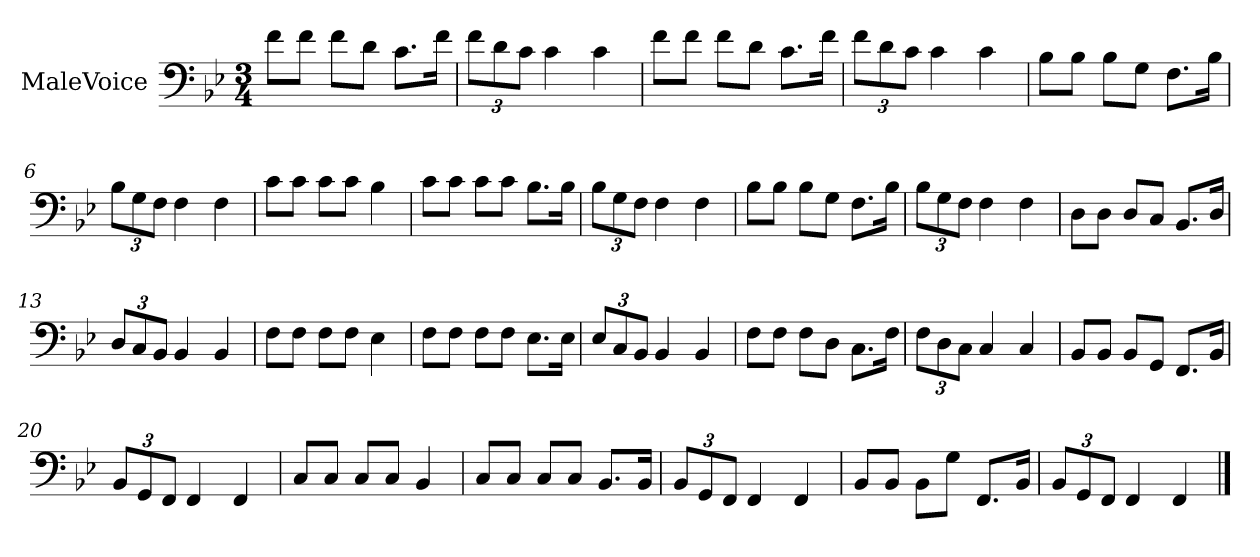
**kern
*part1
*staff1
*I"MaleVoice
*clefF4
*k[b-e-]
*M3/4
*MM138
=1
8f\L
8f\J
8f\L
8d\J
8.c\L
16f\Jk
=2
12f\L
12d\
12c\J
4c
4c
=3
8f\L
8f\J
8f\L
8d\J
8.c\L
16f\Jk
=4
12f\L
12d\
12c\J
4c
4c
=5
8B-\L
8B-\J
8B-\L
8G\J
8.F\L
16B-\Jk
=6
12B-\L
12G\
12F\J
4F
4F
=7
8c\L
8c\J
8c\L
8c\J
4B-
=8
8c\L
8c\J
8c\L
8c\J
8.B-\L
16B-\Jk
=9
12B-\L
12G\
12F\J
4F
4F
=10
8B-\L
8B-\J
8B-\L
8G\J
8.F\L
16B-\Jk
=11
12B-\L
12G\
12F\J
4F
4F
=12
8D\L
8D\J
8D/L
8C/J
8.BB-/L
16D/Jk
=13
12D/L
12C/
12BB-/J
4BB-
4BB-
=14
8F\L
8F\J
8F\L
8F\J
4E-
=15
8F\L
8F\J
8F\L
8F\J
8.E-\L
16E-\Jk
=16
12E-/L
12C/
12BB-/J
4BB-
4BB-
=17
8F\L
8F\J
8F\L
8D\J
8.C\L
16F\Jk
=18
12F\L
12D\
12C\J
4C
4C
=19
8BB-/L
8BB-/J
8BB-/L
8GG/J
8.FF/L
16BB-/Jk
=20
12BB-/L
12GG/
12FF/J
4FF
4FF
=21
8C/L
8C/J
8C/L
8C/J
4BB-
=22
8C/L
8C/J
8C/L
8C/J
8.BB-/L
16BB-/Jk
=23
12BB-/L
12GG/
12FF/J
4FF
4FF
=24
8BB-/L
8BB-/J
8BB-\L
8G\J
8.FF/L
16BB-/Jk
=25
12BB-/L
12GG/
12FF/J
4FF
4FF
==
*-
